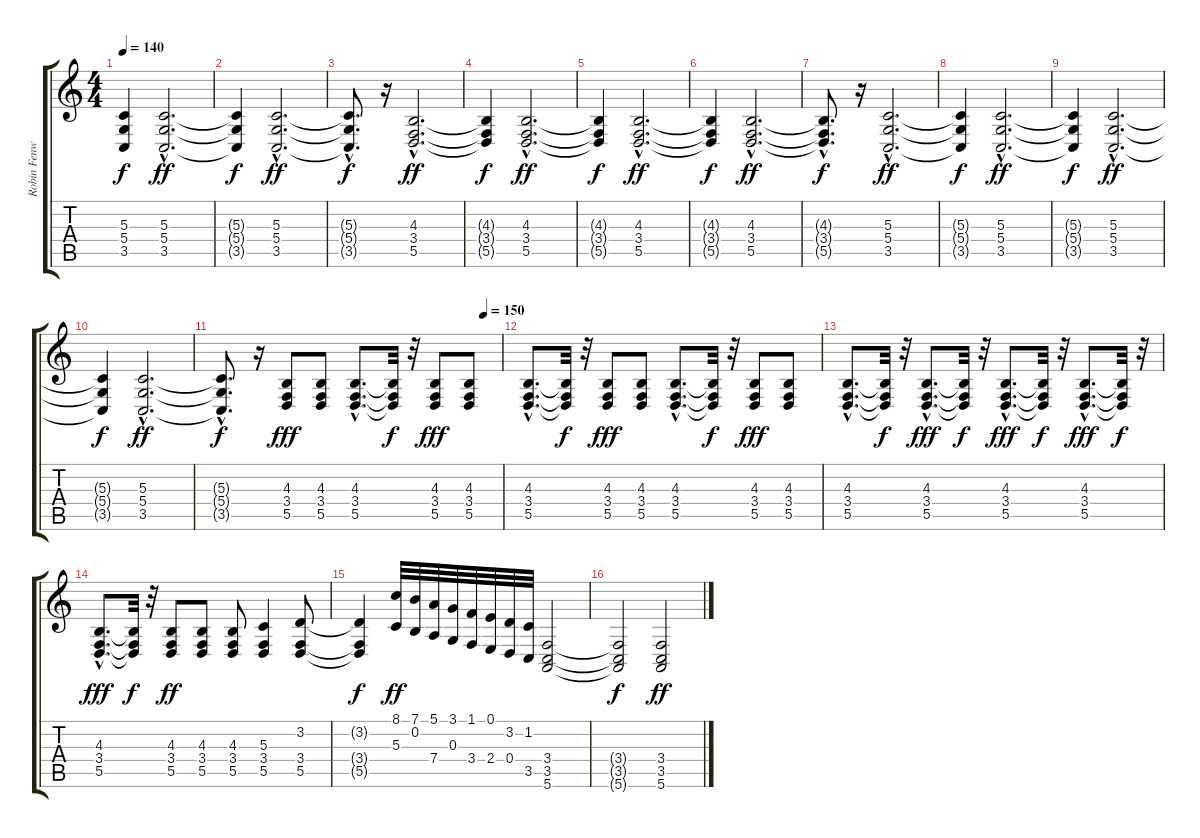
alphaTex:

\track ("Robin Fenwick" "Robin Fenw") {instrument synthstrings2}
\staff {score tabs}
\tuning (E4 B3 G3 D3 A2 E2) {hide}
\ts (4 4)
\tempo 140
\clef g2
\ks c
(5.3{t} 5.4{t} 3.5{t}).4{dy f} (5.3{hac} 5.4{hac} 3.5{hac}).2{d dy ff} |
(5.3{t} 5.4{t} 3.5{t}).4{dy f} (5.3{hac} 5.4{hac} 3.5{hac}).2{d dy ff} |
(5.3{hac t} 5.4{hac t} 3.5{hac t}).8{d dy f} r.16 (4.3{hac} 3.4{hac} 5.5{hac}).2{d dy ff} |
(4.3{t} 3.4{t} 5.5{t}).4{dy f} (4.3{hac} 3.4{hac} 5.5{hac}).2{d dy ff} |
(4.3{t} 3.4{t} 5.5{t}).4{dy f} (4.3{hac} 3.4{hac} 5.5{hac}).2{d dy ff} |
(4.3{t} 3.4{t} 5.5{t}).4{dy f} (4.3{hac} 3.4{hac} 5.5{hac}).2{d dy ff} |
(4.3{hac t} 3.4{hac t} 5.5{hac t}).8{d dy f} r.16 (5.3{hac} 5.4{hac} 3.5{hac}).2{d dy ff} |
(5.3{t} 5.4{t} 3.5{t}).4{dy f} (5.3{hac} 5.4{hac} 3.5{hac}).2{d dy ff} |
(5.3{t} 5.4{t} 3.5{t}).4{dy f} (5.3{hac} 5.4{hac} 3.5{hac}).2{d dy ff} |
(5.3{t} 5.4{t} 3.5{t}).4{dy f} (5.3{hac} 5.4{hac} 3.5{hac}).2{d dy ff} |
\tempo (150 0.9375)
(5.3{hac t} 5.4{hac t} 3.5{hac t}).8{d dy f} r.16 (4.3 3.4 5.5).8{dy fff} (4.3 3.4 5.5).8 (4.3{hac} 3.4{hac} 5.5{hac}).8{d} (4.3{t} 3.4{t} 5.5{t}).32{dy f} r.32 (4.3 3.4 5.5).8{dy fff} (4.3 3.4 5.5).8 |
(4.3{hac} 3.4{hac} 5.5{hac}).8{d} (4.3{t} 3.4{t} 5.5{t}).32{dy f} r.32 (4.3 3.4 5.5).8{dy fff} (4.3 3.4 5.5).8 (4.3{hac} 3.4{hac} 5.5{hac}).8{d} (4.3{t} 3.4{t} 5.5{t}).32{dy f} r.32 (4.3 3.4 5.5).8{dy fff} (4.3 3.4 5.5).8 |
(4.3{hac} 3.4{hac} 5.5{hac}).8{d} (4.3{t} 3.4{t} 5.5{t}).32{dy f} r.32 (4.3{hac} 3.4{hac} 5.5{hac}).8{d dy fff} (4.3{t} 3.4{t} 5.5{t}).32{dy f} r.32 (4.3{hac} 3.4{hac} 5.5{hac}).8{d dy fff} (4.3{t} 3.4{t} 5.5{t}).32{dy f} r.32 (4.3{hac} 3.4{hac} 5.5{hac}).8{d dy fff} (4.3{t} 3.4{t} 5.5{t}).32{dy f} r.32 |
(4.3{hac} 3.4{hac} 5.5{hac}).8{d dy fff} (4.3{t} 3.4{t} 5.5{t}).32{dy f} r.32 (4.3 3.4 5.5).8{dy ff} (4.3 3.4 5.5).8 (4.3 3.4 5.5).8 (5.3 3.4 5.5).4 (3.2 3.4 5.5).8 |
(3.2{t} 3.4{t} 5.5{t}).4{dy f} (8.1 5.3).32{dy ff} (7.1 0.2).32 (5.1 7.4).32 (3.1 0.3).32 (1.1 3.4).32 (0.1 2.4).32 (3.2 0.4).32 (1.2 3.5).32 (3.4 3.5 5.6).2 |
(3.4{t} 3.5{t} 5.6{t}).2{dy f} (3.4 3.5 5.6).2{dy ff}
